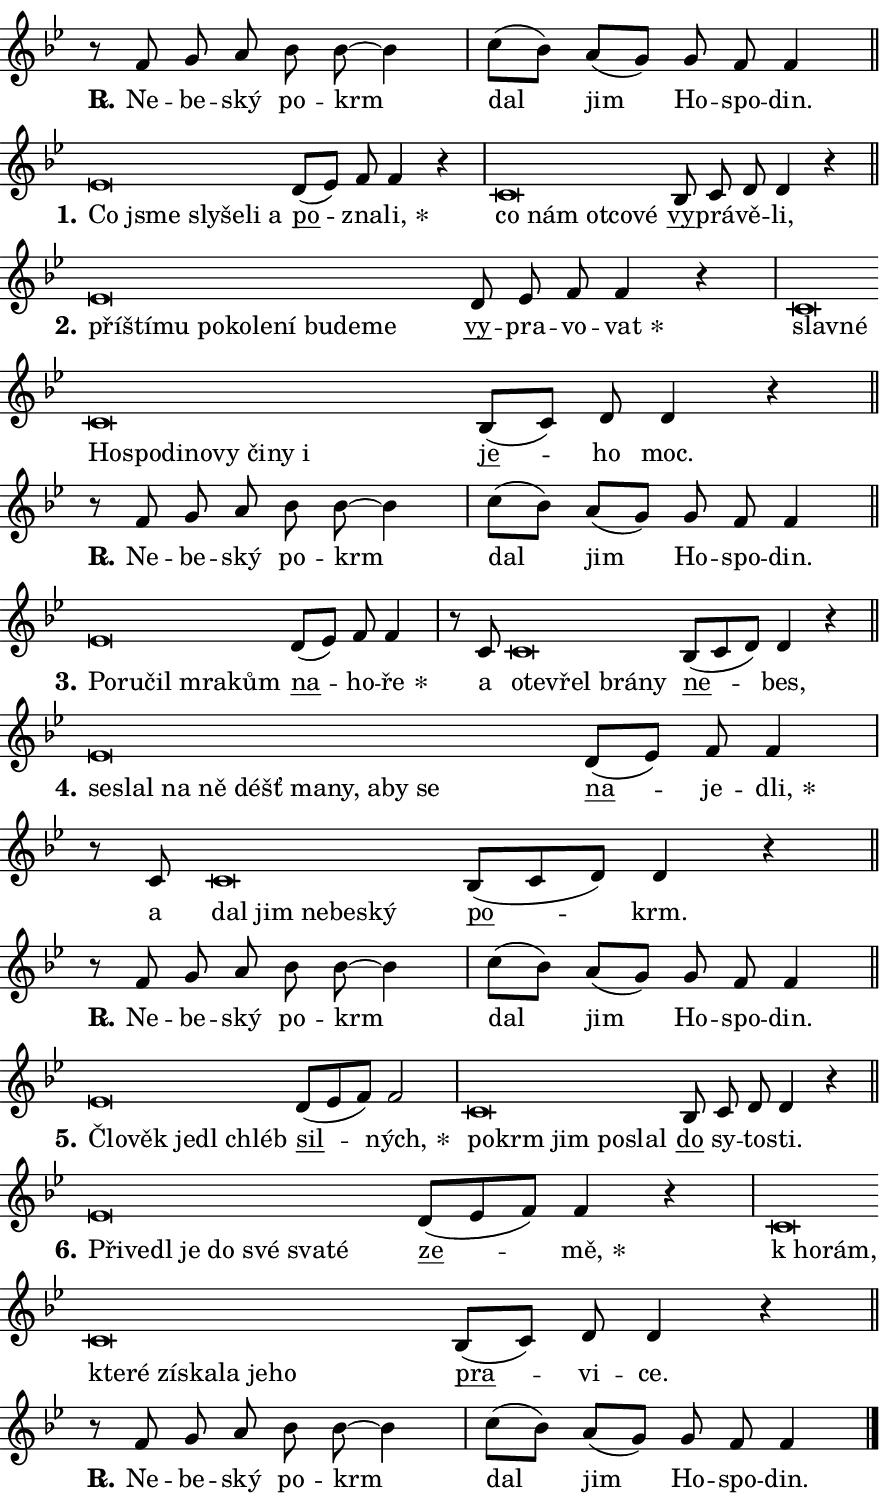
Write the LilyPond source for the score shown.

\version "2.24.0"
\header { tagline = "" }
\paper {
  indent = 0\cm
  top-margin = 0\cm
  right-margin = 0.13\cm % to fit lyric hyphens
  bottom-margin = 0\cm
  left-margin = 0\cm
  paper-width = 15\cm
  page-breaking = #ly:one-page-breaking
  system-system-spacing.basic-distance = #11
  score-system-spacing.basic-distance = #11
  ragged-last = ##f
}


%% Author: Thomas Morley
%% https://lists.gnu.org/archive/html/lilypond-user/2020-05/msg00002.html
#(define (line-position grob)
"Returns position of @var[grob} in current system:
   @code{'start}, if at first time-step
   @code{'end}, if at last time-step
   @code{'middle} otherwise
"
  (let* ((col (ly:item-get-column grob))
         (ln (ly:grob-object col 'left-neighbor))
         (rn (ly:grob-object col 'right-neighbor))
         (col-to-check-left (if (ly:grob? ln) ln col))
         (col-to-check-right (if (ly:grob? rn) rn col))
         (break-dir-left
           (and
             (ly:grob-property col-to-check-left 'non-musical #f)
             (ly:item-break-dir col-to-check-left)))
         (break-dir-right
           (and
             (ly:grob-property col-to-check-right 'non-musical #f)
             (ly:item-break-dir col-to-check-right))))
        (cond ((eqv? 1 break-dir-left) 'start)
              ((eqv? -1 break-dir-right) 'end)
              (else 'middle))))

#(define (tranparent-at-line-position vctor)
  (lambda (grob)
  "Relying on @code{line-position} select the relevant enry from @var{vctor}.
Used to determine transparency,"
    (case (line-position grob)
      ((end) (not (vector-ref vctor 0)))
      ((middle) (not (vector-ref vctor 1)))
      ((start) (not (vector-ref vctor 2))))))

noteHeadBreakVisibility =
#(define-music-function (break-visibility)(vector?)
"Makes @code{NoteHead}s transparent relying on @var{break-visibility}"
#{
  \override NoteHead.transparent =
    #(tranparent-at-line-position break-visibility)
#})

#(define delete-ledgers-for-transparent-note-heads
  (lambda (grob)
    "Reads whether a @code{NoteHead} is transparent.
If so this @code{NoteHead} is removed from @code{'note-heads} from
@var{grob}, which is supposed to be @code{LedgerLineSpanner}.
As a result ledgers are not printed for this @code{NoteHead}"
    (let* ((nhds-array (ly:grob-object grob 'note-heads))
           (nhds-list
             (if (ly:grob-array? nhds-array)
                 (ly:grob-array->list nhds-array)
                 '()))
           ;; Relies on the transparent-property being done before
           ;; Staff.LedgerLineSpanner.after-line-breaking is executed.
           ;; This is fragile ...
           (to-keep
             (remove
               (lambda (nhd)
                 (ly:grob-property nhd 'transparent #f))
               nhds-list)))
      ;; TODO find a better method to iterate over grob-arrays, similiar
      ;; to filter/remove etc for lists
      ;; For now rebuilt from scratch
      (set! (ly:grob-object grob 'note-heads)  '())
      (for-each
        (lambda (nhd)
          (ly:pointer-group-interface::add-grob grob 'note-heads nhd))
        to-keep))))

squashNotes = {
  \override NoteHead.X-extent = #'(-0.2 . 0.2)
  \override NoteHead.Y-extent = #'(-0.75 . 0)
  \override NoteHead.stencil =
    #(lambda (grob)
       (let ((pos (ly:grob-property grob 'staff-position)))
         (begin
           (if (< pos -7) (display "ERROR: Lower brevis then expected\n") (display ""))
           (if (<= pos -6) ly:text-interface::print ly:note-head::print))))
}
unSquashNotes = {
  \revert NoteHead.X-extent
  \revert NoteHead.Y-extent
  \revert NoteHead.stencil
}

hideNotes = \noteHeadBreakVisibility #begin-of-line-visible
unHideNotes = \noteHeadBreakVisibility #all-visible

% work-around for resetting accidentals
% https://lilypond.org/doc/v2.23/Documentation/notation/displaying-rhythms#unmetered-music
cadenzaMeasure = {
  \cadenzaOff
  \partial 1024 s1024
  \cadenzaOn
}

#(define-markup-command (accent layout props text) (markup?)
  "Underline accented syllable"
  (interpret-markup layout props
    #{\markup \override #'(offset . 4.3) \underline { #text }#}))

responsum = \markup \concat {
  "R" \hspace #-1.05 \path #0.1 #'((moveto 0 0.07) (lineto 0.9 0.8)) \hspace #0.05 "."
}

spaceSize = #0.6828661417322834 % exact space size for TeX Gyre Schola

\layout {
  \context {
    \Staff
    \remove "Time_signature_engraver"
    \override LedgerLineSpanner.after-line-breaking = #delete-ledgers-for-transparent-note-heads
  }
  \context {
    \Lyrics {
      \override LyricSpace.minimum-distance = \spaceSize
      \override LyricText.font-name = #"TeX Gyre Schola"
      \override LyricText.font-size = 1
      \override StanzaNumber.font-name = #"TeX Gyre Schola Bold"
      \override StanzaNumber.font-size = 1
    }
  }
  \context {
    \Score 
    \override NoteHead.text =
      #(lambda (grob) 
        (let ((pos (ly:grob-property grob 'staff-position)))
          #{\markup {
            \combine
              \halign #-0.55 \raise #(if (= pos -6) 0 0.5) \override #'(thickness . 2) \draw-line #'(3.2 . 0)
              \musicglyph "noteheads.sM1"
          }#}))
  }
}

% magnetic-lyrics.ily
%
%   written by
%     Jean Abou Samra <jean@abou-samra.fr>
%     Werner Lemberg <wl@gnu.org>
%
%   adapted by
%     Jiri Hon <jiri.hon@gmail.com>
%
% Version 2022-Apr-15

% https://www.mail-archive.com/lilypond-user@gnu.org/msg149350.html

#(define (Left_hyphen_pointer_engraver context)
   "Collect syllable-hyphen-syllable occurrences in lyrics and store
them in properties.  This engraver only looks to the left.  For
example, if the lyrics input is @code{foo -- bar}, it does the
following.

@itemize @bullet
@item
Set the @code{text} property of the @code{LyricHyphen} grob between
@q{foo} and @q{bar} to @code{foo}.

@item
Set the @code{left-hyphen} property of the @code{LyricText} grob with
text @q{foo} to the @code{LyricHyphen} grob between @q{foo} and
@q{bar}.
@end itemize

Use this auxiliary engraver in combination with the
@code{lyric-@/text::@/apply-@/magnetic-@/offset!} hook."
   (let ((hyphen #f)
         (text #f))
     (make-engraver
      (acknowledgers
       ((lyric-syllable-interface engraver grob source-engraver)
        (set! text grob)))
      (end-acknowledgers
       ((lyric-hyphen-interface engraver grob source-engraver)
        ;(when (not (grob::has-interface grob 'lyric-space-interface))
          (set! hyphen grob)));)
      ((stop-translation-timestep engraver)
       (when (and text hyphen)
         (ly:grob-set-object! text 'left-hyphen hyphen))
       (set! text #f)
       (set! hyphen #f)))))

#(define (lyric-text::apply-magnetic-offset! grob)
   "If the space between two syllables is less than the value in
property @code{LyricText@/.details@/.squash-threshold}, move the right
syllable to the left so that it gets concatenated with the left
syllable.

Use this function as a hook for
@code{LyricText@/.after-@/line-@/breaking} if the
@code{Left_@/hyphen_@/pointer_@/engraver} is active."
   (let ((hyphen (ly:grob-object grob 'left-hyphen #f)))
     (when hyphen
       (let ((left-text (ly:spanner-bound hyphen LEFT)))
         (when (grob::has-interface left-text 'lyric-syllable-interface)
           (let* ((common (ly:grob-common-refpoint grob left-text X))
                  (this-x-ext (ly:grob-extent grob common X))
                  (left-x-ext
                   (begin
                     ;; Trigger magnetism for left-text.
                     (ly:grob-property left-text 'after-line-breaking)
                     (ly:grob-extent left-text common X)))
                  ;; `delta` is the gap width between two syllables.
                  (delta (- (interval-start this-x-ext)
                            (interval-end left-x-ext)))
                  (details (ly:grob-property grob 'details))
                  (threshold (assoc-get 'squash-threshold details 0.2)))
             (when (< delta threshold)
               (let* (;; We have to manipulate the input text so that
                      ;; ligatures crossing syllable boundaries are not
                      ;; disabled.  For languages based on the Latin
                      ;; script this is essentially a beautification.
                      ;; However, for non-Western scripts it can be a
                      ;; necessity.
                      (lt (ly:grob-property left-text 'text))
                      (rt (ly:grob-property grob 'text))
                      (is-space (grob::has-interface hyphen 'lyric-space-interface))
                      (space (if is-space " " ""))
                      (extra-delta (if is-space spaceSize 0))
                      ;; Append new syllable.
                      (ltrt-space (if (and (string? lt) (string? rt))
                                (string-append lt space rt)
                                (make-concat-markup (list lt space rt))))
                      ;; Right-align `ltrt` to the right side.
                      (ltrt-space-markup (grob-interpret-markup
                               grob
                               (make-translate-markup
                                (cons (interval-length this-x-ext) 0)
                                (make-right-align-markup ltrt-space)))))
                 (begin
                   ;; Don't print `left-text`.
                   (ly:grob-set-property! left-text 'stencil #f)
                   ;; Set text and stencil (which holds all collected
                   ;; syllables so far) and shift it to the left.
                   (ly:grob-set-property! grob 'text ltrt-space)
                   (ly:grob-set-property! grob 'stencil ltrt-space-markup)
                   (ly:grob-translate-axis! grob (- (- delta extra-delta)) X))))))))))


#(define (lyric-hyphen::displace-bounds-first grob)
   ;; Make very sure this callback isn't triggered too early.
   (let ((left (ly:spanner-bound grob LEFT))
         (right (ly:spanner-bound grob RIGHT)))
     (ly:grob-property left 'after-line-breaking)
     (ly:grob-property right 'after-line-breaking)
     (ly:lyric-hyphen::print grob)))

squashThreshold = #0.4

\layout {
  \context {
    \Lyrics
    \consists #Left_hyphen_pointer_engraver
    \override LyricText.after-line-breaking =
      #lyric-text::apply-magnetic-offset!
    \override LyricHyphen.stencil = #lyric-hyphen::displace-bounds-first
    \override LyricText.details.squash-threshold = \squashThreshold
    \override LyricHyphen.minimum-distance = 0
    \override LyricHyphen.minimum-length = \squashThreshold
  }
}

squashText = \override LyricText.details.squash-threshold = 9999
unSquashText = \override LyricText.details.squash-threshold = \squashThreshold

leftText = \override LyricText.self-alignment-X = #LEFT
unLeftText = \revert LyricText.self-alignment-X

starOffset = #(lambda (grob) 
                (let ((x_offset (ly:self-alignment-interface::aligned-on-x-parent grob)))
                  (if (= x_offset 0) 0 (+ x_offset 1.2))))

star = #(define-music-function (syllable)(string?)
"Append star separator at the end of a syllable"
#{
  \once \override LyricText.X-offset = #starOffset
  \lyricmode { \markup {
    #syllable
    \override #'((font-name . "TeX Gyre Schola Bold")) \hspace #0.2 \lower #0.65 \larger "*"
  } }
#})

starAccent = #(define-music-function (syllable)(string?)
"Append star separator at the end of a syllable and make accent"
#{
  \once \override LyricText.X-offset = #starOffset
  \lyricmode { \markup {
    \accent #syllable
    \override #'((font-name . "TeX Gyre Schola Bold")) \hspace #0.2 \lower #0.65 \larger "*"
  } }
#})

breath = #(define-music-function (syllable)(string?)
"Append breathing indicator at the end of a syllable"
#{
  \lyricmode { \markup { #syllable "+" } }
#})

optionalBreath = #(define-music-function (syllable)(string?)
"Append optional breathing indicator at the end of a syllable"
#{
  \lyricmode { \markup { #syllable "(+)" } }
#})


\score {
    <<
        \new Voice = "melody" { \cadenzaOn \key bes \major \relative { r8 f' g a bes bes~ bes4 \cadenzaMeasure \bar "|" c8[( bes)] a[( g)] g f f4 \cadenzaMeasure \bar "||" \break } }
        \new Lyrics \lyricsto "melody" { \lyricmode { \set stanza = \responsum
Ne -- be -- ský po -- krm dal jim Ho -- spo -- din. } }
    >>
    \layout {}
}

\score {
    <<
        \new Voice = "melody" { \cadenzaOn \key bes \major \relative { \squashNotes es'\breve*1/16 \hideNotes \breve*1/16 \bar "" \breve*1/16 \bar "" \breve*1/16 \bar "" \breve*1/16 \breve*1/16 \bar "" \unHideNotes \unSquashNotes \bar "" d8[( es)] f f4 r \cadenzaMeasure \bar "|" \squashNotes c\breve*1/16 \hideNotes \breve*1/16 \bar "" \breve*1/16 \bar "" \breve*1/16 \breve*1/16 \bar "" \unHideNotes \unSquashNotes \bar "" bes8 c d d4 r \cadenzaMeasure \bar "||" \break } }
        \new Lyrics \lyricsto "melody" { \lyricmode { \set stanza = "1."
\leftText Co \squashText jsme sly -- še -- li a \unLeftText \unSquashText \markup \accent po -- zna -- \star li, \leftText co \squashText nám ot -- co -- vé \unLeftText \unSquashText \markup \accent vy -- prá -- vě -- li, } }
    >>
    \layout {}
}

\score {
    <<
        \new Voice = "melody" { \cadenzaOn \key bes \major \relative { \squashNotes es'\breve*1/16 \hideNotes \breve*1/16 \bar "" \breve*1/16 \bar "" \breve*1/16 \bar "" \breve*1/16 \bar "" \breve*1/16 \bar "" \breve*1/16 \bar "" \breve*1/16 \bar "" \breve*1/16 \breve*1/16 \bar "" \unHideNotes \unSquashNotes \bar "" d8 es f f4 r \cadenzaMeasure \bar "|" \squashNotes c\breve*1/16 \hideNotes \breve*1/16 \bar "" \breve*1/16 \bar "" \breve*1/16 \bar "" \breve*1/16 \bar "" \breve*1/16 \bar "" \breve*1/16 \bar "" \breve*1/16 \bar "" \breve*1/16 \breve*1/16 \bar "" \unHideNotes \unSquashNotes \bar "" bes8[( c)] d d4 r \cadenzaMeasure \bar "||" \break } }
        \new Lyrics \lyricsto "melody" { \lyricmode { \set stanza = "2."
\leftText pří -- \squashText ští -- mu po -- ko -- le -- ní bu -- de -- me \unLeftText \unSquashText \markup \accent vy -- pra -- vo -- \star vat \leftText slav -- \squashText né Ho -- spo -- di -- no -- vy či -- ny i \unLeftText \unSquashText \markup \accent je -- ho moc. } }
    >>
    \layout {}
}

\score {
    <<
        \new Voice = "melody" { \cadenzaOn \key bes \major \relative { r8 f' g a bes bes~ bes4 \cadenzaMeasure \bar "|" c8[( bes)] a[( g)] g f f4 \cadenzaMeasure \bar "||" \break } }
        \new Lyrics \lyricsto "melody" { \lyricmode { \set stanza = \responsum
Ne -- be -- ský po -- krm dal jim Ho -- spo -- din. } }
    >>
    \layout {}
}

\score {
    <<
        \new Voice = "melody" { \cadenzaOn \key bes \major \relative { \squashNotes es'\breve*1/16 \hideNotes \breve*1/16 \bar "" \breve*1/16 \bar "" \breve*1/16 \breve*1/16 \bar "" \unHideNotes \unSquashNotes \bar "" d8[( es)] f f4 \cadenzaMeasure \bar "|" r8 c8 \squashNotes c\breve*1/16 \hideNotes \breve*1/16 \bar "" \breve*1/16 \bar "" \breve*1/16 \breve*1/16 \bar "" \unHideNotes \unSquashNotes \bar "" bes8[( c d)] d4 r \cadenzaMeasure \bar "||" \break } }
        \new Lyrics \lyricsto "melody" { \lyricmode { \set stanza = "3."
\leftText Po -- \squashText ru -- čil mra -- kům \unLeftText \unSquashText \markup \accent na -- ho -- \star ře a \leftText o -- \squashText te -- vřel brá -- ny \unLeftText \unSquashText \markup \accent ne -- bes, } }
    >>
    \layout {}
}

\score {
    <<
        \new Voice = "melody" { \cadenzaOn \key bes \major \relative { \squashNotes es'\breve*1/16 \hideNotes \breve*1/16 \bar "" \breve*1/16 \bar "" \breve*1/16 \bar "" \breve*1/16 \bar "" \breve*1/16 \bar "" \breve*1/16 \bar "" \breve*1/16 \bar "" \breve*1/16 \breve*1/16 \bar "" \unHideNotes \unSquashNotes \bar "" d8[( es)] f f4 \cadenzaMeasure \bar "|" r8 c8 \squashNotes c\breve*1/16 \hideNotes \breve*1/16 \bar "" \breve*1/16 \bar "" \breve*1/16 \breve*1/16 \bar "" \unHideNotes \unSquashNotes \bar "" bes8[( c d)] d4 r \cadenzaMeasure \bar "||" \break } }
        \new Lyrics \lyricsto "melody" { \lyricmode { \set stanza = "4."
\leftText se -- \squashText slal na ně déšť ma -- ny, a -- by se \unLeftText \unSquashText \markup \accent na -- je -- \star dli, a \leftText dal \squashText jim ne -- be -- ský \unLeftText \unSquashText \markup \accent po -- krm. } }
    >>
    \layout {}
}

\score {
    <<
        \new Voice = "melody" { \cadenzaOn \key bes \major \relative { r8 f' g a bes bes~ bes4 \cadenzaMeasure \bar "|" c8[( bes)] a[( g)] g f f4 \cadenzaMeasure \bar "||" \break } }
        \new Lyrics \lyricsto "melody" { \lyricmode { \set stanza = \responsum
Ne -- be -- ský po -- krm dal jim Ho -- spo -- din. } }
    >>
    \layout {}
}

\score {
    <<
        \new Voice = "melody" { \cadenzaOn \key bes \major \relative { \squashNotes es'\breve*1/16 \hideNotes \breve*1/16 \bar "" \breve*1/16 \bar "" \breve*1/16 \breve*1/16 \bar "" \unHideNotes \unSquashNotes \bar "" d8[( es f)] f2 \cadenzaMeasure \bar "|" \squashNotes c\breve*1/16 \hideNotes \breve*1/16 \bar "" \breve*1/16 \bar "" \breve*1/16 \breve*1/16 \bar "" \unHideNotes \unSquashNotes \bar "" bes8 c d d4 r \cadenzaMeasure \bar "||" \break } }
        \new Lyrics \lyricsto "melody" { \lyricmode { \set stanza = "5."
\leftText Člo -- \squashText věk je -- dl chléb \unLeftText \unSquashText \markup \accent sil -- \star ných, \leftText po -- \squashText krm jim po -- slal \unLeftText \unSquashText \markup \accent do sy -- to -- sti. } }
    >>
    \layout {}
}

\score {
    <<
        \new Voice = "melody" { \cadenzaOn \key bes \major \relative { \squashNotes es'\breve*1/16 \hideNotes \breve*1/16 \bar "" \breve*1/16 \bar "" \breve*1/16 \bar "" \breve*1/16 \bar "" \breve*1/16 \bar "" \breve*1/16 \breve*1/16 \bar "" \unHideNotes \unSquashNotes \bar "" d8[( es f)] f4 r \cadenzaMeasure \bar "|" \squashNotes c\breve*1/16 \hideNotes \breve*1/16 \bar "" \breve*1/16 \bar "" \breve*1/16 \bar "" \breve*1/16 \bar "" \breve*1/16 \bar "" \breve*1/16 \bar "" \breve*1/16 \breve*1/16 \bar "" \unHideNotes \unSquashNotes \bar "" bes8[( c)] d d4 r \cadenzaMeasure \bar "||" \break } }
        \new Lyrics \lyricsto "melody" { \lyricmode { \set stanza = "6."
\leftText Při -- \squashText ve -- dl je do své sva -- té \unLeftText \unSquashText \markup \accent ze -- \star mě, \leftText "k ho" -- \squashText rám, kte -- ré zí -- ska -- la je -- ho \unLeftText \unSquashText \markup \accent pra -- vi -- ce. } }
    >>
    \layout {}
}

\score {
    <<
        \new Voice = "melody" { \cadenzaOn \key bes \major \relative { r8 f' g a bes bes~ bes4 \cadenzaMeasure \bar "|" c8[( bes)] a[( g)] g f f4 \cadenzaMeasure \bar "||" \break } \bar "|." }
        \new Lyrics \lyricsto "melody" { \lyricmode { \set stanza = \responsum
Ne -- be -- ský po -- krm dal jim Ho -- spo -- din. } }
    >>
    \layout {}
}
